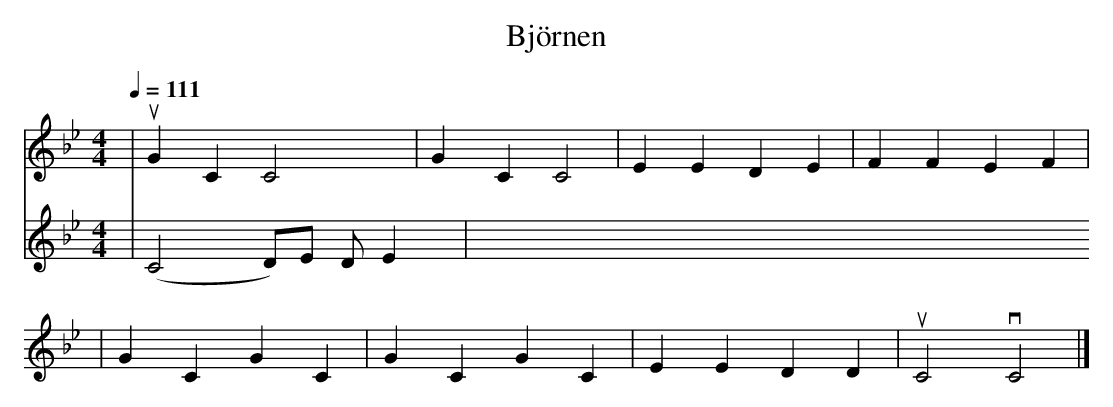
X:1
T: Björnen
M: 4/4
L: 1/4
Q: 111
K: Bb
[V:1] | uGC C2 | GC C2 | EE DE | FF EF |
[V:2] | (C2 D/2)E/2 D/2 E
[V:1] | GC GC | GC GC | EE DD | uC2 vC2 |]
[V:2] |
